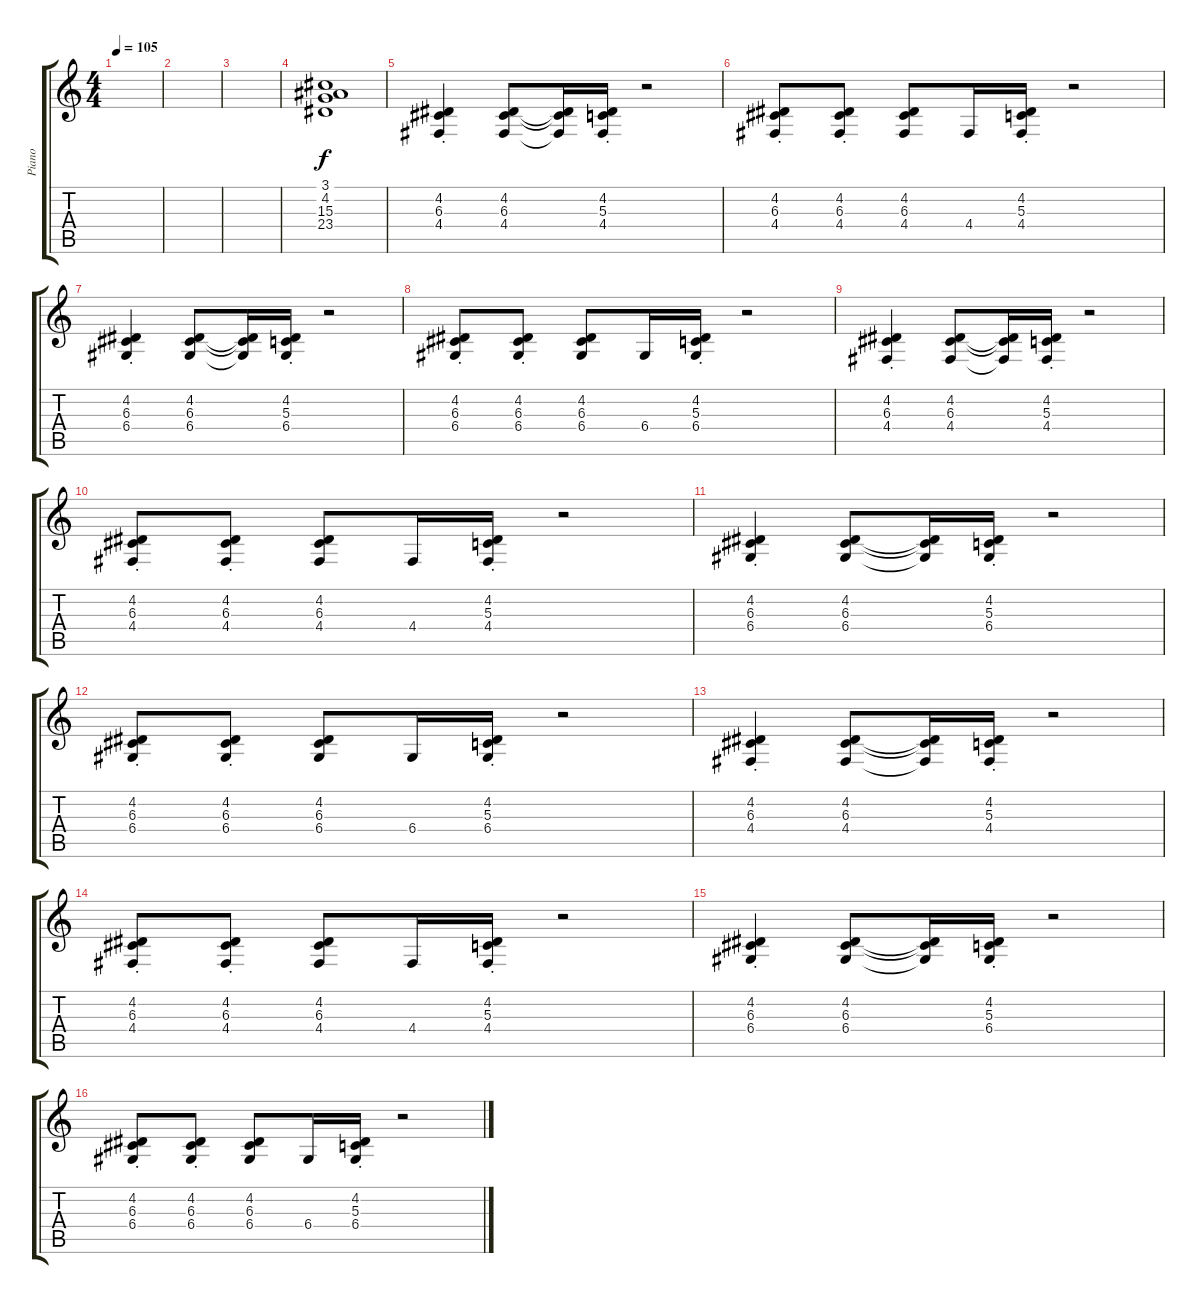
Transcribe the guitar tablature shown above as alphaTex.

\track ("Piano" "Piano") {instrument honkytonkpiano}
\staff {score tabs}
\tuning (E4 B3 G3 D3 A2 E2) {hide}
\ts (4 4)
\tempo 105
\clef g2
\ks c
|
|
|
(3.1 4.2 15.3 23.4).1 |
(4.2{st} 6.3{st} 4.4{st}).4 (4.2 6.3 4.4).8 (4.2{t} 6.3{t} 4.4{t}).16 (4.2{st} 5.3{st} 4.4{st}).16 r.2 |
(4.2{st} 6.3{st} 4.4{st}).8 (4.2{st} 6.3{st} 4.4{st}).8 (4.2 6.3 4.4).8 4.4.16 (4.2{st} 5.3{st} 4.4{st}).16 r.2 |
(4.2{st} 6.3{st} 6.4).4 (4.2 6.3 6.4).8 (4.2{t} 6.3{t} 6.4{t}).16 (4.2{st} 5.3{st} 6.4{st}).16 r.2 |
(4.2{st} 6.3{st} 6.4{st}).8 (4.2{st} 6.3{st} 6.4{st}).8 (4.2 6.3 6.4).8 6.4.16 (4.2{st} 5.3{st} 6.4{st}).16 r.2 |
(4.2{st} 6.3{st} 4.4{st}).4 (4.2 6.3 4.4).8 (4.2{t} 6.3{t} 4.4{t}).16 (4.2{st} 5.3{st} 4.4{st}).16 r.2 |
(4.2{st} 6.3{st} 4.4{st}).8 (4.2{st} 6.3{st} 4.4{st}).8 (4.2 6.3 4.4).8 4.4.16 (4.2{st} 5.3{st} 4.4{st}).16 r.2 |
(4.2{st} 6.3{st} 6.4).4 (4.2 6.3 6.4).8 (4.2{t} 6.3{t} 6.4{t}).16 (4.2{st} 5.3{st} 6.4{st}).16 r.2 |
(4.2{st} 6.3{st} 6.4{st}).8 (4.2{st} 6.3{st} 6.4{st}).8 (4.2 6.3 6.4).8 6.4.16 (4.2{st} 5.3{st} 6.4{st}).16 r.2 |
(4.2{st} 6.3{st} 4.4{st}).4 (4.2 6.3 4.4).8 (4.2{t} 6.3{t} 4.4{t}).16 (4.2{st} 5.3{st} 4.4{st}).16 r.2 |
(4.2{st} 6.3{st} 4.4{st}).8 (4.2{st} 6.3{st} 4.4{st}).8 (4.2 6.3 4.4).8 4.4.16 (4.2{st} 5.3{st} 4.4{st}).16 r.2 |
(4.2{st} 6.3{st} 6.4).4 (4.2 6.3 6.4).8 (4.2{t} 6.3{t} 6.4{t}).16 (4.2{st} 5.3{st} 6.4{st}).16 r.2 |
(4.2{st} 6.3{st} 6.4{st}).8 (4.2{st} 6.3{st} 6.4{st}).8 (4.2 6.3 6.4).8 6.4.16 (4.2{st} 5.3{st} 6.4{st}).16 r.2
